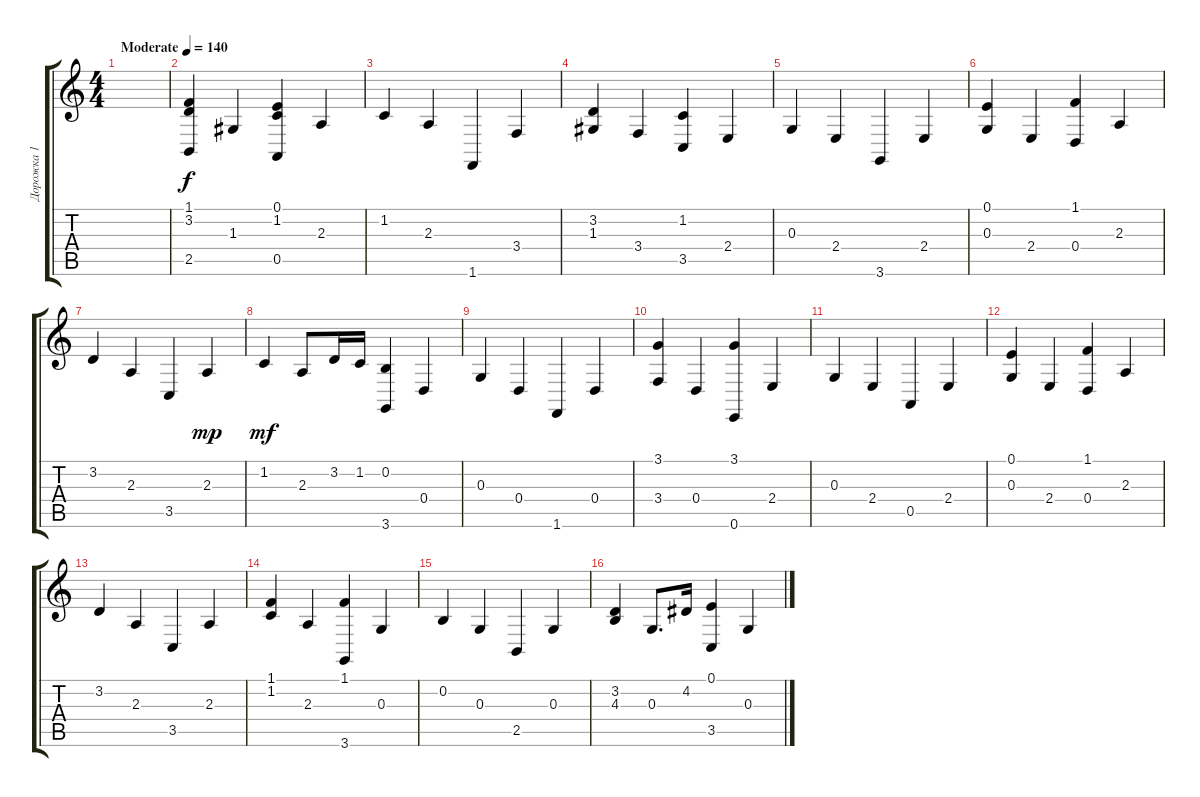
\track ("Дорожка 1" "Дорожка 1") {instrument brightacousticpiano}
\staff {score tabs}
\tuning (E4 B3 G3 D3 A2 E2) {hide}
\ts (4 4)
\tempo (140 "Moderate")
\clef g2
\ks c
|
(1.1 3.2 2.5).4 1.3.4 (0.1 1.2 0.5).4 2.3.4 |
1.2.4 2.3.4 1.6.4 3.4.4 |
(3.2 1.3).4 3.4.4 (1.2 3.5).4 2.4.4 |
0.3.4 2.4.4 3.6.4 2.4.4 |
(0.1 0.3).4 2.4.4 (1.1 0.4).4 2.3.4 |
3.2.4 2.3.4 3.5.4 2.3.4{dy mp} |
1.2.4{dy mf} 2.3.8 3.2.16 1.2.16 (0.2 3.6).4 0.4.4 |
0.3.4 0.4.4 1.6.4 0.4.4 |
(3.1 3.4).4 0.4.4 (3.1 0.6).4 2.4.4 |
0.3.4 2.4.4 0.5.4 2.4.4 |
(0.1 0.3).4 2.4.4 (1.1 0.4).4 2.3.4 |
3.2.4 2.3.4 3.5.4 2.3.4 |
(1.1 1.2).4 2.3.4 (1.1 3.6).4 0.3.4 |
0.2.4 0.3.4 2.5.4 0.3.4 |
(3.2 4.3).4 0.3.8{d} 4.2.16 (0.1 3.5).4 0.3.4
